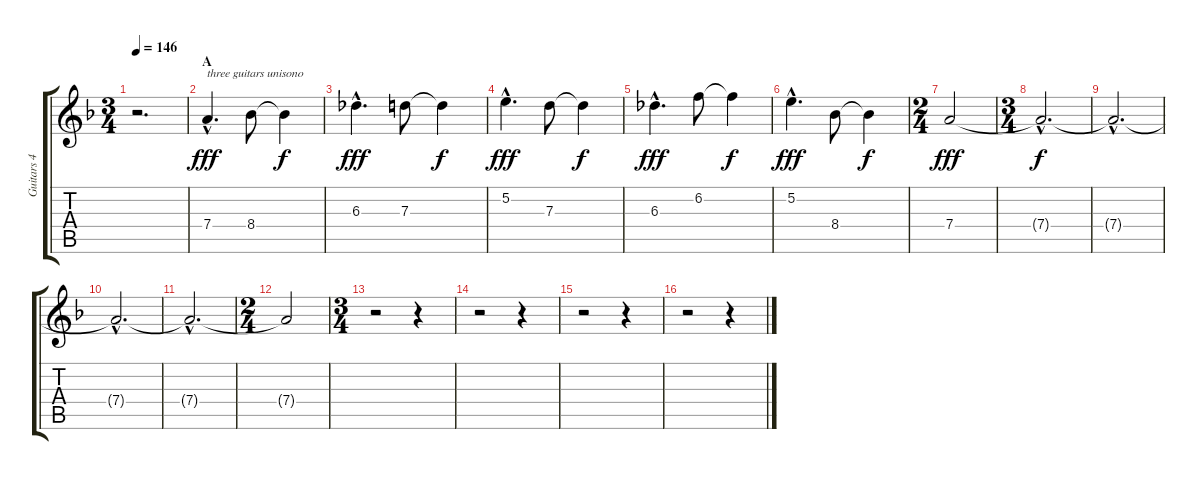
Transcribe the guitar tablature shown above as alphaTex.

\track ("Guitars 4 - 6" "Guitars 4 ") {instrument distortionguitar}
\staff {score tabs}
\tuning (E4 B3 G3 D3 A2 E2) {hide}
\ts (3 4)
\tempo 146
\clef g2
\ks f
r.2{d dy fff instrument distortionguitar} |
\section ("" "A")
7.4{hac}.4{d txt "three guitars unisono"} 8.4.8 8.4{t}.4{dy f} |
6.3{hac}.4{d dy fff} 7.3.8 7.3{t}.4{dy f} |
5.2{hac}.4{d dy fff} 7.3.8 7.3{t}.4{dy f} |
6.3{hac}.4{d dy fff} 6.2.8 6.2{t}.4{dy f} |
5.2{hac}.4{d dy fff} 8.4.8 8.4{t}.4{dy f} |
\ts (2 4)
7.4.2{dy fff} |
\ts (3 4)
7.4{hac t}.2{d dy f} |
7.4{hac t}.2{d} |
7.4{hac t}.2{d} |
7.4{hac t}.2{d} |
\ts (2 4)
7.4{t}.2 |
\ts (3 4)
r.2 r.4 |
r.2 r.4 |
r.2 r.4 |
r.2 r.4
